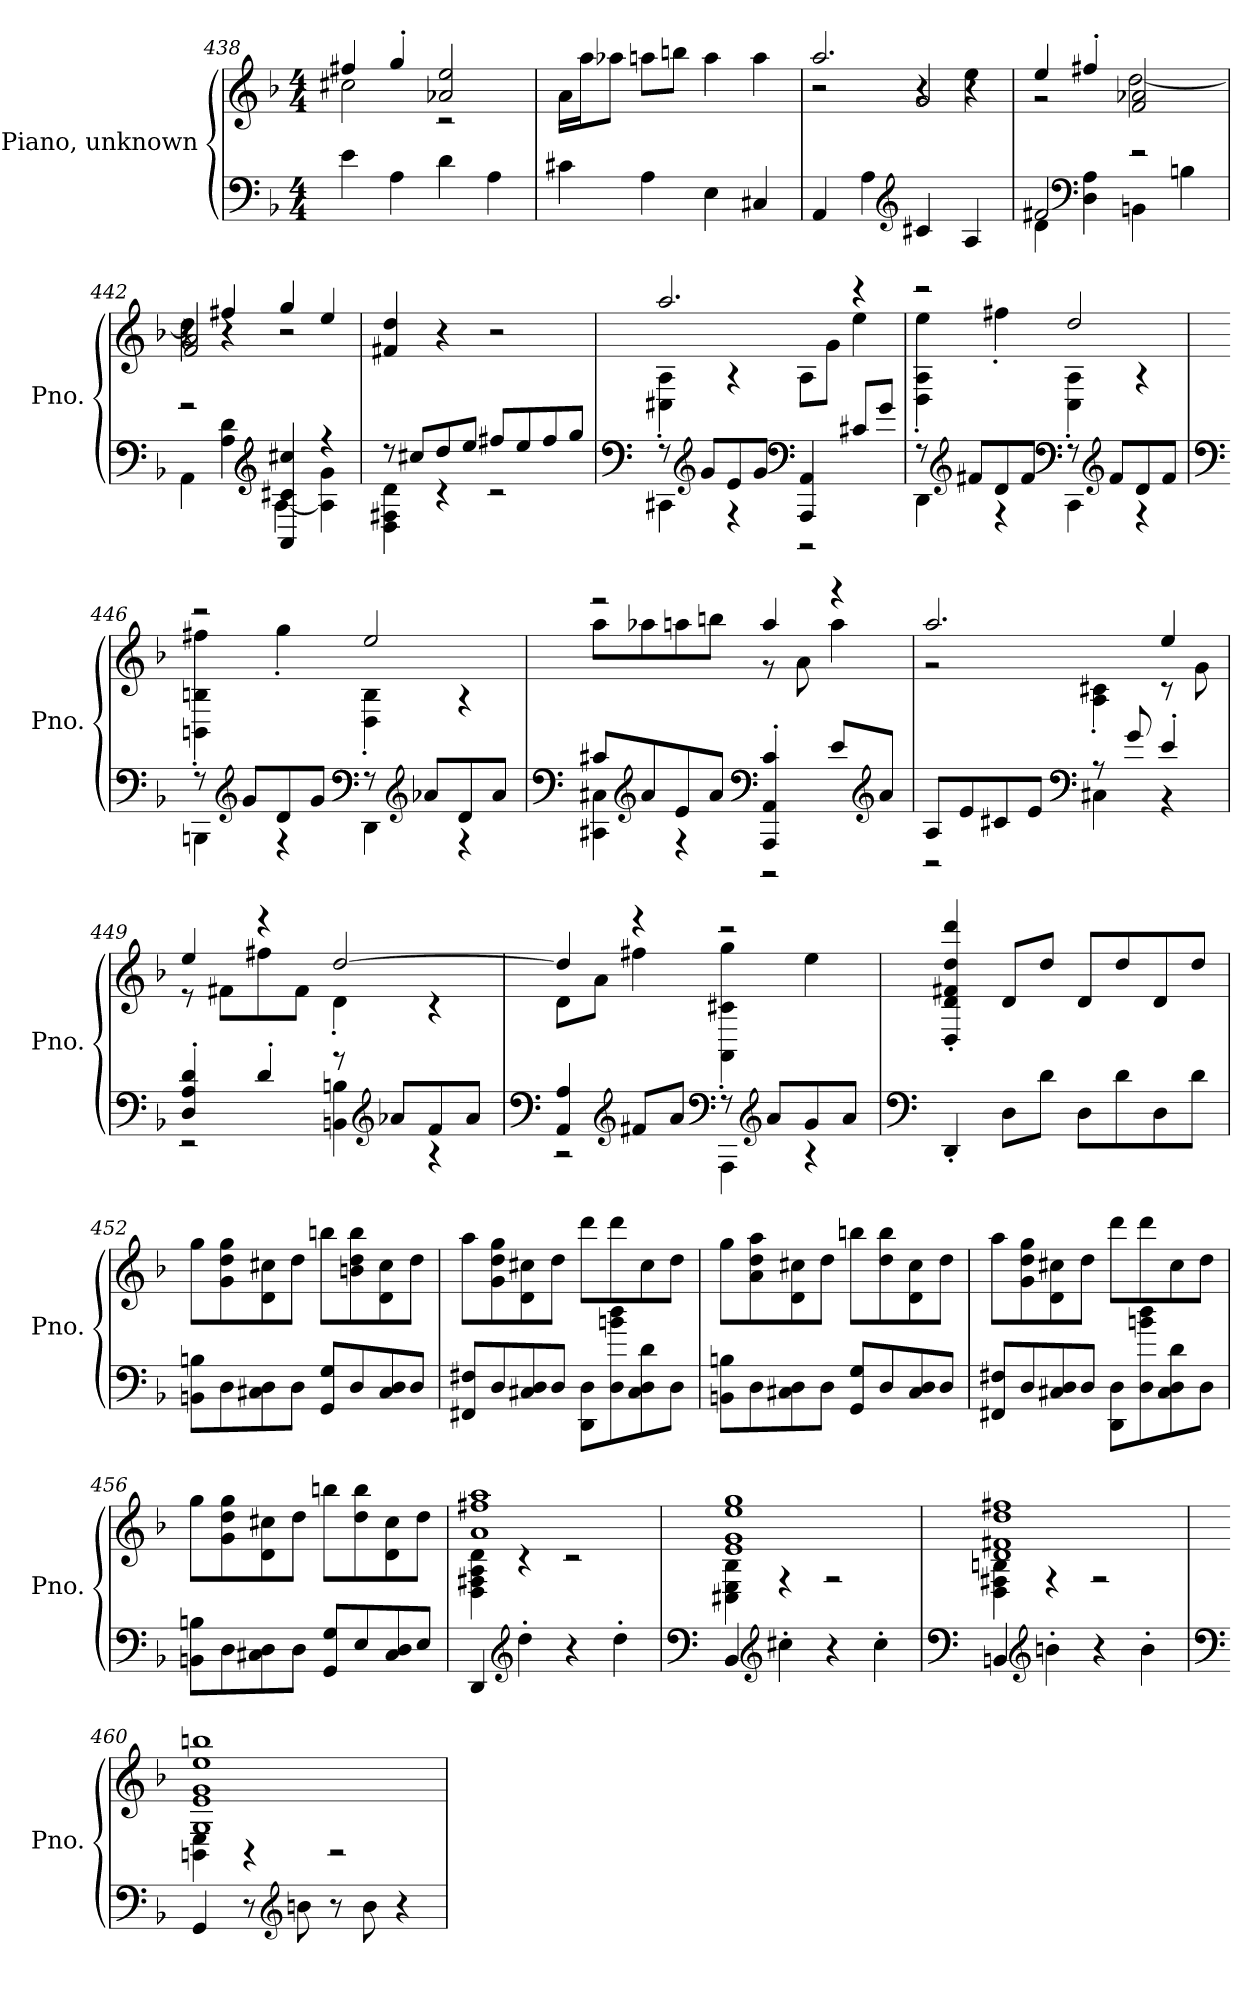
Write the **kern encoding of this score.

**kern	**kern
*part1	*part1
*staff2	*staff1
*I"Piano, unknown	*
*I'Pno.	*
*clefF4	*clefG2
*k[b-]	*k[b-]
*M4/4	*M4/4
=438	=438
*	*^
4e\	4ff#X/	2cc#X\
4A\	4gg'/	.
4d\	2a-X/ 2ee/	2r
4A\	.	.
*	*v	*v
=439	=439
4c#X\	16a\LL
.	16aa\J
.	8aa-X\J
4A\	8aan\L
.	8bbn\J
4E\	4aa\
4C#X/	4aa\
=440	=440
*	*^
*	*	*^
4AA/	2.aa/	2r	2r
4A\	.	.	.
*clefG2	*	*	*
4c#X/	.	4r	2g/
4A/	4r	4ee\	.
*	*	*v	*v
=441	=441	=441
*^	*	*
2f#X/	4d\	4ee/	2r
*clefF4	*	*	*
.	4D\ 4A\	4ff#X'/	.
2r	4BBn\	2f/ 2a-X/	[2dd\
.	4Bn\	.	.
!!LO:LB:g=z
=442	=442	=442	=442
*	*	*	*^
2r	4AA\	4r	4dd\]	2f/ 2a/
.	4A\ 4d\	4ff#X/	4r	.
*clefG2	*	*	*	*
4AA/ 4c#X/ 4cc#X/	[4A\	4gg/	2r	2r
4r	4A\] 4g\	4ee/	.	.
*	*	*v	*v	*v
=443	=443	=443
8r	4D\ 4F#X\ 4d\	4f#X/ 4dd/
8cc#X/L	.	.
8dd/	4r	4r
8ee/J	.	.
8ff#X/L	2r	2r
8ee/	.	.
8ff#/	.	.
8gg/J	.	.
=444	=444	=444
*clefF4	*	*
*	*	*^
8r	4CC#X\	2.aa/	4C#X\' 4A\'
*clefG2	*	*	*
8g/L	.	.	.
8e/	4r	.	4r
8g/J	.	.	.
*clefF4	*	*	*
4AAA/ 4AA/	2r	.	8A\L
.	.	.	8g\J
8c#X/L	.	4r	4ee\
8g/J	.	.	.
!!LO:PB:g=z	!!
=445	=445	=445	=445
8r	4DD\	2r	4D\' 4A\' 4ee\'
*clefG2	*	*	*
8f#X/L	.	.	.
8d/	4r	.	4ff#X'\
8f#/J	.	.	.
*clefF4	*	*	*
8r	4CC\	2dd/	4C\' 4A\'
*clefG2	*	*	*
8f#/L	.	.	.
8d/	4r	.	4r
8f#/J	.	.	.
=446	=446	=446	=446
*clefF4	*	*	*
8r	4BBBn\	2r	4BBn\' 4Bn\' 4ff#X\'
*clefG2	*	*	*
8g/L	.	.	.
8d/	4r	.	4gg'\
8g/J	.	.	.
*clefF4	*	*	*
8r	4DD\	2ee/	4D\' 4B\'
*clefG2	*	*	*
8a-X/L	.	.	.
8d/	4r	.	4r
8a-/J	.	.	.
!!LO:LB:g=z	!!
=447	=447	=447	=447
*clefF4	*	*	*
8c#X/L	4CC#X\ 4C#X\	2r	8aa\L
*clefG2	*	*	*
8a/	.	.	8aa-X\
8e/	4r	.	8aan\
8a/J	.	.	8bbn\J
*clefF4	*	*	*
4AAA/' 4AA/' 4c#/'	2r	4aa/	8r
.	.	.	8a\
8e/L	.	4r	4aa\
*clefG2	*	*	*
8a/J	.	.	.
=448	=448	=448	=448
8A/L	2r	2.aa/	2r
8e/	.	.	.
8c#X/	.	.	.
8e/J	.	.	.
*clefF4	*	*	*
8r	4C#X\	.	4A\' 4c#X\'
8g/	.	.	.
4e'/	4r	4ee/	8r
.	.	.	8g\
=449	=449	=449	=449
4D/' 4A/' 4d/'	2r	4ee/	8r
.	.	.	8f#X\L
4d'/	.	4r	8ff#X\
.	.	.	8f#\J
8r	4BBn\ 4Bn\	[2dd/	4d'\
*clefG2	*	*	*
8a-X/L	.	.	.
8f/	4r	.	4r
8a-/J	.	.	.
!!LO:LB:g=z	!!
=450	=450	=450	=450
*clefF4	*	*	*
4AA/ 4A/	2r	4dd/]	8d\L
.	.	.	8a\J
*clefG2	*	*	*
8f#X/L	.	4r	4ff#X\
8a/J	.	.	.
*clefF4	*	*	*
8r	4AAA\	2r	4AA\' 4c#X\' 4gg\'
*clefG2	*	*	*
8a/L	.	.	.
8g/	4r	.	4ee\
8a/J	.	.	.
*v	*v	*	*
*	*v	*v
=451	=451
*clefF4	*
4DD'/	4D/' 4d/' 4f#X/' 4dd/' 4ddd/'
8D\L	8d/L
8d\J	8dd/J
8D\L	8d/L
8d\	8dd/
8D\	8d/
8d\J	8dd/J
=452	=452
8BBn\ 8Bn\L	8gg\L
8D\	8g\ 8dd\ 8gg\
8C#X\ 8D\	8d\ 8cc#X\
8D\J	8dd\J
8GG/ 8G/L	8bbn\L
8D/	8bn\ 8dd\ 8bb\
8C#/ 8D/	8d\ 8cc#\
8D/J	8dd\J
!!LO:LB:g=z
=453	=453
8FF#X/ 8F#X/L	8aa\L
8D/	8g\ 8dd\ 8gg\
8C#X/ 8D/	8d\ 8cc#X\
8D/J	8dd\J
8DD\ 8D\L	8ddd\L
8D\ 8bn\ 8dd\	8ddd\
8C#\ 8D\ 8d\	8cc#\
8D\J	8dd\J
=454	=454
8BBn\ 8Bn\L	8gg\L
8D\	8a\ 8dd\ 8aa\
8C#X\ 8D\	8d\ 8cc#X\
8D\J	8dd\J
8GG/ 8G/L	8bbn\L
8D/	8dd\ 8bb\
8C#/ 8D/	8d\ 8cc#\
8D/J	8dd\J
=455	=455
8FF#X/ 8F#X/L	8aa\L
8D/	8g\ 8dd\ 8gg\
8C#X/ 8D/	8d\ 8cc#X\
8D/J	8dd\J
8DD\ 8D\L	8ddd\L
8D\ 8bn\ 8dd\	8ddd\
8C#\ 8D\ 8d\	8cc#\
8D\J	8dd\J
!!LO:LB:g=z
=456	=456
8BBn\ 8Bn\L	8gg\L
8D\	8g\ 8dd\ 8gg\
8C#X\ 8D\	8d\ 8cc#X\
8D\J	8dd\J
8GG/ 8G/L	8bbn\L
8E/	8dd\ 8bb\
8C#/ 8D/	8d\ 8cc#\
8E/J	8dd\J
=457	=457
*	*^
4DD/	1a 1ff#X 1aa	4D\ 4F#X\ 4A\ 4d\
*clefG2	*	*
4dd'\	.	4r
4r	.	2r
4dd'\	.	.
=458	=458	=458
*clefF4	*	*
4BB-/	1e 1g 1ee 1gg	4C#X\ 4E\ 4B-\
*clefG2	*	*
4cc#X'\	.	4r
4r	.	2r
4cc#'\	.	.
=459	=459	=459
*clefF4	*	*
4BBn/	1d 1f#X 1dd 1ff#X	4D\ 4F#X\ 4Bn\
*clefG2	*	*
4bn'\	.	4r
4r	.	2r
4b'\	.	.
!!LO:LB:g=z	!!
=460	=460	=460
*clefF4	*	*
4GG/	1G 1e 1g 1ee 1bbn	4BBn\ 4E\
8r	.	4r
*clefG2	*	*
8bn\	.	.
8r	.	2r
8b\	.	.
4r	.	.
*	*v	*v
=	=
*-	*-
